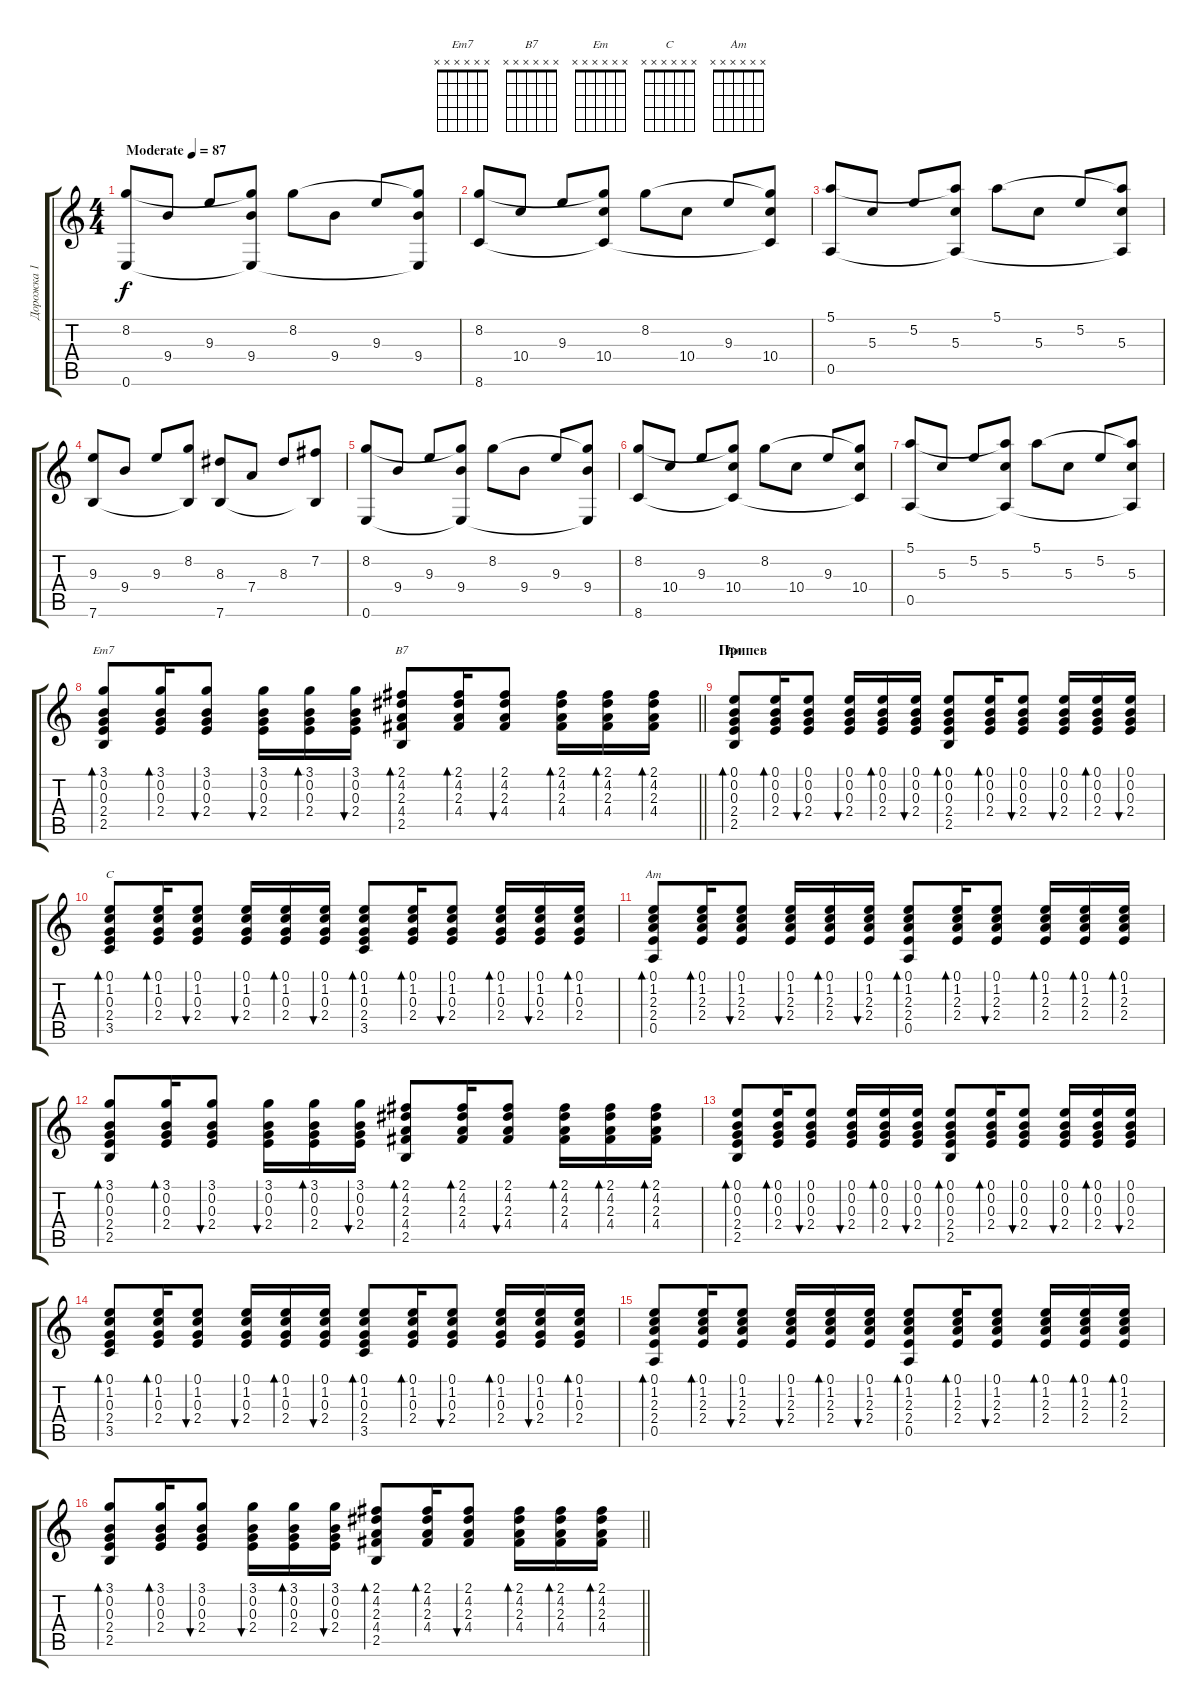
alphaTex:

\track ("Дорожка 1" "Дорожка 1") {instrument acousticguitarsteel}
\staff {score tabs}
\tuning (E4 B3 G3 D3 A2 E2) {hide}
\chord ("Em7" x x x x x x)
\chord ("B7" x x x x x x)
\chord ("Em" x x x x x x)
\chord ("C" x x x x x x)
\chord ("Am" x x x x x x)
\ts (4 4)
\tempo (87 "Moderate")
\clef g2
\ks c
(8.2 0.6).8{dy f instrument acousticguitarsteel} 9.4.8 9.3.8 (8.2{t} 9.4 0.6{t}).8 8.2.8 9.4.8 9.3.8 (8.2{t} 9.4 0.6{t}).8 |
(8.2 8.6).8 10.4.8 9.3.8 (8.2{t} 10.4 8.6{t}).8 8.2.8 10.4.8 9.3.8 (8.2{t} 10.4 8.6{t}).8 |
(5.1 0.5).8 5.3.8 5.2.8 (5.1{t} 5.3 0.5{t}).8 5.1.8 5.3.8 5.2.8 (5.1{t} 5.3 0.5{t}).8 |
(9.3 7.6).8 9.4.8 9.3.8 (8.2 7.6{t}).8 (8.3 7.6).8 7.4.8 8.3.8 (7.2 7.6{t}).8 |
(8.2 0.6).8 9.4.8 9.3.8 (8.2{t} 9.4 0.6{t}).8 8.2.8 9.4.8 9.3.8 (8.2{t} 9.4 0.6{t}).8 |
(8.2 8.6).8 10.4.8 9.3.8 (8.2{t} 10.4 8.6{t}).8 8.2.8 10.4.8 9.3.8 (8.2{t} 10.4 8.6{t}).8 |
(5.1 0.5).8 5.3.8 5.2.8 (5.1{t} 5.3 0.5{t}).8 5.1.8 5.3.8 5.2.8 (5.1{t} 5.3 0.5{t}).8 |
\barLineRight lightlight
(3.1 0.2 0.3 2.4 2.5).8{bd 30 ch "Em7" volume 8} (3.1 0.2 0.3 2.4).16{bd 30} (3.1 0.2 0.3 2.4).8{bu 30} (3.1 0.2 0.3 2.4).16{bu 30} (3.1 0.2 0.3 2.4).16{bd 30} (3.1 0.2 0.3 2.4).16{bu 30} (2.1 4.2 2.3 4.4 2.5).8{bd 30 ch "B7"} (2.1 4.2 2.3 4.4).16{bd 30} (2.1 4.2 2.3 4.4).8{bu 30} (2.1 4.2 2.3 4.4).16{bd 30} (2.1 4.2 2.3 4.4).16{bd 30} (2.1 4.2 2.3 4.4).16{bd 30} |
\section ("" "Припев")
(0.1 0.2 0.3 2.4 2.5).8{bd 30 ch "Em"} (0.1 0.2 0.3 2.4).16{bd 30} (0.1 0.2 0.3 2.4).8{bu 30} (0.1 0.2 0.3 2.4).16{bu 30} (0.1 0.2 0.3 2.4).16{bd 30} (0.1 0.2 0.3 2.4).16{bu 30} (0.1 0.2 0.3 2.4 2.5).8{bd 30} (0.1 0.2 0.3 2.4).16{bd 30} (0.1 0.2 0.3 2.4).8{bu 30} (0.1 0.2 0.3 2.4).16{bu 30} (0.1 0.2 0.3 2.4).16{bd 30} (0.1 0.2 0.3 2.4).16{bu 30} |
(0.1 1.2 0.3 2.4 3.5).8{bd 30 ch "C"} (0.1 1.2 0.3 2.4).16{bd 30} (0.1 1.2 0.3 2.4).8{bu 30} (0.1 1.2 0.3 2.4).16{bu 30} (0.1 1.2 0.3 2.4).16{bd 30} (0.1 1.2 0.3 2.4).16{bu 30} (0.1 1.2 0.3 2.4 3.5).8{bd 30} (0.1 1.2 0.3 2.4).16{bd 30} (0.1 1.2 0.3 2.4).8{bu 30} (0.1 1.2 0.3 2.4).16{bd 30} (0.1 1.2 0.3 2.4).16{bu 30} (0.1 1.2 0.3 2.4).16{bd 30} |
(0.1 1.2 2.3 2.4 0.5).8{bd 30 ch "Am"} (0.1 1.2 2.3 2.4).16{bd 30} (0.1 1.2 2.3 2.4).8{bu 30} (0.1 1.2 2.3 2.4).16{bu 30} (0.1 1.2 2.3 2.4).16{bd 30} (0.1 1.2 2.3 2.4).16{bu 30} (0.1 1.2 2.3 2.4 0.5).8{bd 30} (0.1 1.2 2.3 2.4).16{bd 30} (0.1 1.2 2.3 2.4).8{bu 30} (0.1 1.2 2.3 2.4).16{bd 30} (0.1 1.2 2.3 2.4).16{bd 30} (0.1 1.2 2.3 2.4).16{bd 30} |
(3.1 0.2 0.3 2.4 2.5).8{bd 30} (3.1 0.2 0.3 2.4).16{bd 30} (3.1 0.2 0.3 2.4).8{bu 30} (3.1 0.2 0.3 2.4).16{bu 30} (3.1 0.2 0.3 2.4).16{bd 30} (3.1 0.2 0.3 2.4).16{bu 30} (2.1 4.2 2.3 4.4 2.5).8{bd 30} (2.1 4.2 2.3 4.4).16{bd 30} (2.1 4.2 2.3 4.4).8{bu 30} (2.1 4.2 2.3 4.4).16{bd 30} (2.1 4.2 2.3 4.4).16{bd 30} (2.1 4.2 2.3 4.4).16{bd 30} |
(0.1 0.2 0.3 2.4 2.5).8{bd 30} (0.1 0.2 0.3 2.4).16{bd 30} (0.1 0.2 0.3 2.4).8{bu 30} (0.1 0.2 0.3 2.4).16{bu 30} (0.1 0.2 0.3 2.4).16{bd 30} (0.1 0.2 0.3 2.4).16{bu 30} (0.1 0.2 0.3 2.4 2.5).8{bd 30} (0.1 0.2 0.3 2.4).16{bd 30} (0.1 0.2 0.3 2.4).8{bu 30} (0.1 0.2 0.3 2.4).16{bu 30} (0.1 0.2 0.3 2.4).16{bd 30} (0.1 0.2 0.3 2.4).16{bu 30} |
(0.1 1.2 0.3 2.4 3.5).8{bd 30} (0.1 1.2 0.3 2.4).16{bd 30} (0.1 1.2 0.3 2.4).8{bu 30} (0.1 1.2 0.3 2.4).16{bu 30} (0.1 1.2 0.3 2.4).16{bd 30} (0.1 1.2 0.3 2.4).16{bu 30} (0.1 1.2 0.3 2.4 3.5).8{bd 30} (0.1 1.2 0.3 2.4).16{bd 30} (0.1 1.2 0.3 2.4).8{bu 30} (0.1 1.2 0.3 2.4).16{bd 30} (0.1 1.2 0.3 2.4).16{bu 30} (0.1 1.2 0.3 2.4).16{bd 30} |
(0.1 1.2 2.3 2.4 0.5).8{bd 30} (0.1 1.2 2.3 2.4).16{bd 30} (0.1 1.2 2.3 2.4).8{bu 30} (0.1 1.2 2.3 2.4).16{bu 30} (0.1 1.2 2.3 2.4).16{bd 30} (0.1 1.2 2.3 2.4).16{bu 30} (0.1 1.2 2.3 2.4 0.5).8{bd 30} (0.1 1.2 2.3 2.4).16{bd 30} (0.1 1.2 2.3 2.4).8{bu 30} (0.1 1.2 2.3 2.4).16{bd 30} (0.1 1.2 2.3 2.4).16{bd 30} (0.1 1.2 2.3 2.4).16{bd 30} |
\barLineRight lightlight
(3.1 0.2 0.3 2.4 2.5).8{bd 30} (3.1 0.2 0.3 2.4).16{bd 30} (3.1 0.2 0.3 2.4).8{bu 30} (3.1 0.2 0.3 2.4).16{bu 30} (3.1 0.2 0.3 2.4).16{bd 30} (3.1 0.2 0.3 2.4).16{bu 30} (2.1 4.2 2.3 4.4 2.5).8{bd 30} (2.1 4.2 2.3 4.4).16{bd 30} (2.1 4.2 2.3 4.4).8{bu 30} (2.1 4.2 2.3 4.4).16{bd 30} (2.1 4.2 2.3 4.4).16{bd 30} (2.1 4.2 2.3 4.4).16{bd 30}
